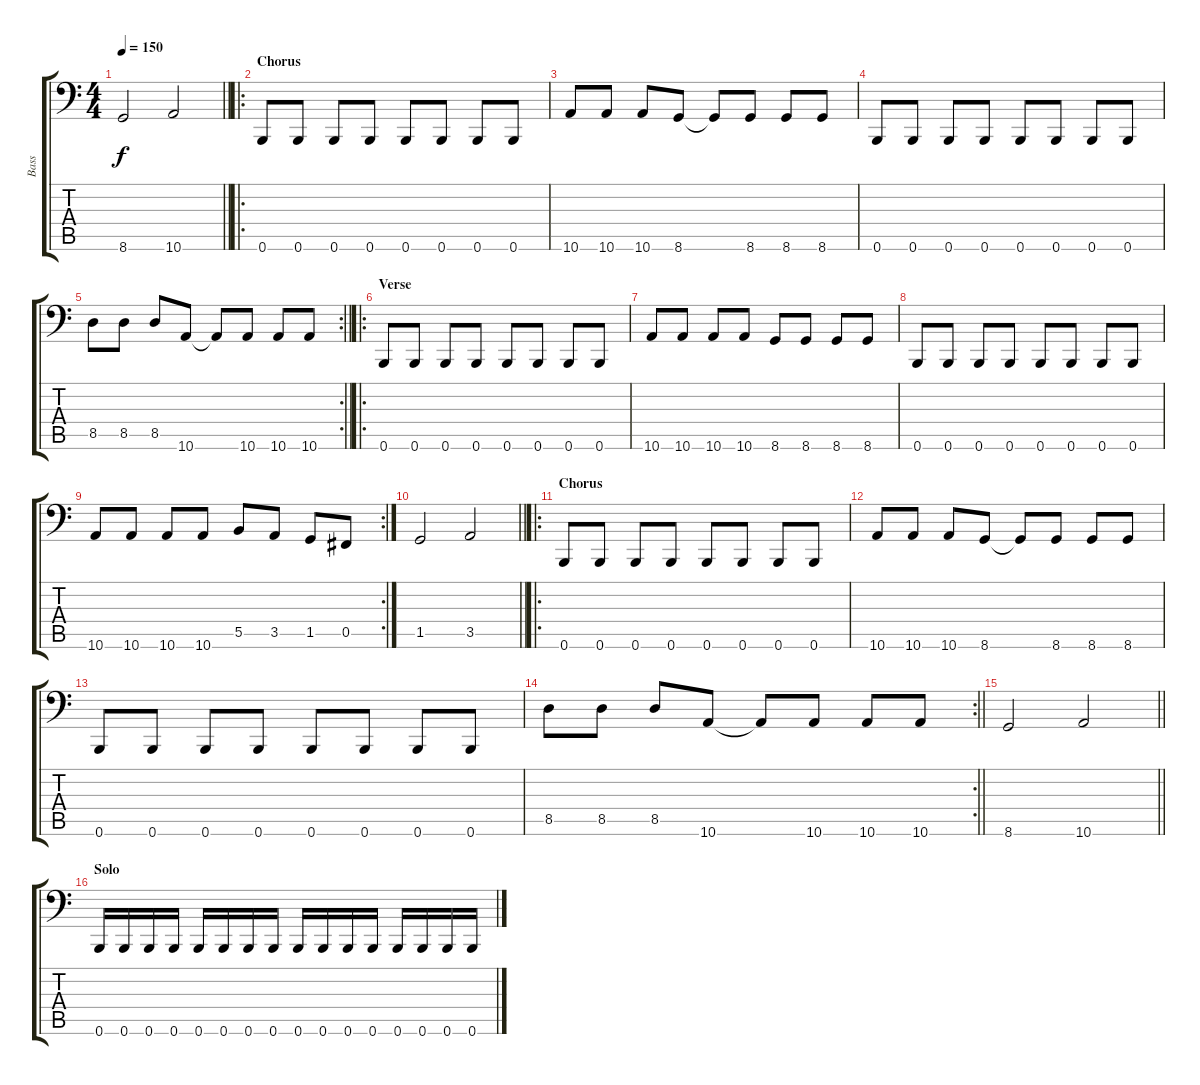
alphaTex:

\track ("Bass" "Bass") {instrument electricbasspick}
\staff {score tabs}
\tuning (Db3 Ab2 E2 B1 Gb1 B0) {hide}
\ts (4 4)
\tempo 150
\clef f4
\barLineRight lightlight
\ks c
8.6.2{dy f} 10.6.2 |
\ro
\section ("" "Chorus")
0.6.8 0.6.8 0.6.8 0.6.8 0.6.8 0.6.8 0.6.8 0.6.8 |
10.6.8 10.6.8 10.6.8 8.6.8 8.6{t}.8 8.6.8 8.6.8 8.6.8 |
0.6.8 0.6.8 0.6.8 0.6.8 0.6.8 0.6.8 0.6.8 0.6.8 |
\rc 2
\barLineRight lightlight
8.5.8 8.5.8 8.5.8 10.6.8 10.6{t}.8 10.6.8 10.6.8 10.6.8 |
\ro
\section ("" "Verse")
0.6.8 0.6.8 0.6.8 0.6.8 0.6.8 0.6.8 0.6.8 0.6.8 |
10.6.8 10.6.8 10.6.8 10.6.8 8.6.8 8.6.8 8.6.8 8.6.8 |
0.6.8 0.6.8 0.6.8 0.6.8 0.6.8 0.6.8 0.6.8 0.6.8 |
\rc 2
10.6.8 10.6.8 10.6.8 10.6.8 5.5.8 3.5.8 1.5.8 0.5.8 |
\barLineRight lightlight
1.5.2 3.5.2 |
\ro
\section ("" "Chorus")
0.6.8 0.6.8 0.6.8 0.6.8 0.6.8 0.6.8 0.6.8 0.6.8 |
10.6.8 10.6.8 10.6.8 8.6.8 8.6{t}.8 8.6.8 8.6.8 8.6.8 |
0.6.8 0.6.8 0.6.8 0.6.8 0.6.8 0.6.8 0.6.8 0.6.8 |
\rc 2
\barLineRight lightlight
8.5.8 8.5.8 8.5.8 10.6.8 10.6{t}.8 10.6.8 10.6.8 10.6.8 |
\barLineRight lightlight
8.6.2 10.6.2 |
\section ("" "Solo")
0.6.16 0.6.16 0.6.16 0.6.16 0.6.16 0.6.16 0.6.16 0.6.16 0.6.16 0.6.16 0.6.16 0.6.16 0.6.16 0.6.16 0.6.16 0.6.16
